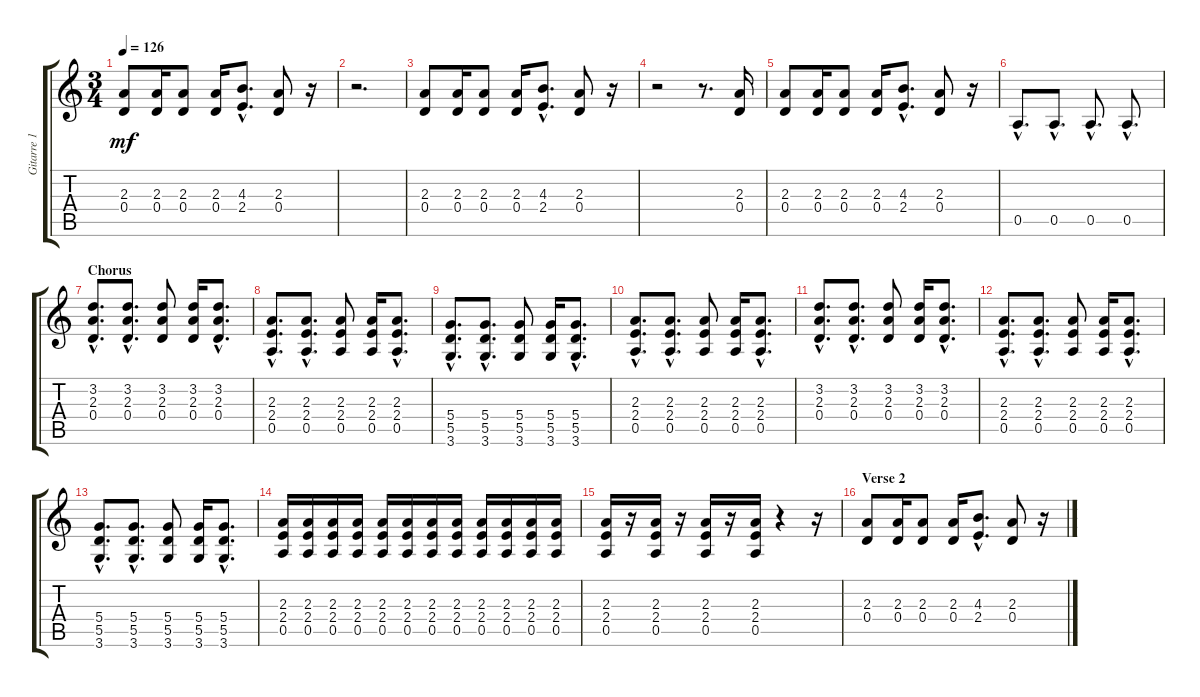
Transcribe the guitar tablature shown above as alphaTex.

\track ("Gitarre 1 - Farin Urlaub" "Gitarre 1 ") {instrument electricguitarclean}
\staff {score tabs}
\tuning (E4 B3 G3 D3 A2 E2) {hide}
\ts (3 4)
\tempo 126
\clef g2
\ks c
(2.3 0.4).8{dy mf} (2.3 0.4).16 (2.3 0.4).8 (2.3 0.4).16 (4.3{hac} 2.4).8{d} (2.3 0.4).8 r.16 |
r.2{d} |
(2.3 0.4).8 (2.3 0.4).16 (2.3 0.4).8 (2.3 0.4).16 (4.3{hac} 2.4).8{d} (2.3 0.4).8 r.16 |
r.2 r.8{d} (2.3 0.4).16 |
(2.3 0.4).8 (2.3 0.4).16 (2.3 0.4).8 (2.3 0.4).16 (4.3{hac} 2.4).8{d} (2.3 0.4).8 r.16 |
0.5{hac}.8{d} 0.5{hac}.8{d} 0.5{hac}.8{d} 0.5{hac}.8{d} |
\section ("" "Chorus")
(3.2{hac} 2.3{hac} 0.4{hac}).8{d} (3.2{hac} 2.3{hac} 0.4{hac}).8{d} (3.2 2.3 0.4).8 (3.2 2.3 0.4).16 (3.2{hac} 2.3{hac} 0.4{hac}).8{d} |
(2.3{hac} 2.4{hac} 0.5{hac}).8{d} (2.3{hac} 2.4{hac} 0.5{hac}).8{d} (2.3 2.4 0.5).8 (2.3 2.4 0.5).16 (2.3{hac} 2.4{hac} 0.5{hac}).8{d} |
(5.4{hac} 5.5{hac} 3.6{hac}).8{d} (5.4{hac} 5.5{hac} 3.6{hac}).8{d} (5.4 5.5 3.6).8 (5.4 5.5 3.6).16 (5.4{hac} 5.5{hac} 3.6{hac}).8{d} |
(2.3{hac} 2.4{hac} 0.5{hac}).8{d} (2.3{hac} 2.4{hac} 0.5{hac}).8{d} (2.3 2.4 0.5).8 (2.3 2.4 0.5).16 (2.3{hac} 2.4{hac} 0.5{hac}).8{d} |
(3.2{hac} 2.3{hac} 0.4{hac}).8{d} (3.2{hac} 2.3{hac} 0.4{hac}).8{d} (3.2 2.3 0.4).8 (3.2 2.3 0.4).16 (3.2{hac} 2.3{hac} 0.4{hac}).8{d} |
(2.3{hac} 2.4{hac} 0.5{hac}).8{d} (2.3{hac} 2.4{hac} 0.5{hac}).8{d} (2.3 2.4 0.5).8 (2.3 2.4 0.5).16 (2.3{hac} 2.4{hac} 0.5{hac}).8{d} |
(5.4{hac} 5.5{hac} 3.6{hac}).8{d} (5.4{hac} 5.5{hac} 3.6{hac}).8{d} (5.4 5.5 3.6).8 (5.4 5.5 3.6).16 (5.4{hac} 5.5{hac} 3.6{hac}).8{d} |
(2.3 2.4 0.5).16 (2.3 2.4 0.5).16 (2.3 2.4 0.5).16 (2.3 2.4 0.5).16 (2.3 2.4 0.5).16 (2.3 2.4 0.5).16 (2.3 2.4 0.5).16 (2.3 2.4 0.5).16 (2.3 2.4 0.5).16 (2.3 2.4 0.5).16 (2.3 2.4 0.5).16 (2.3 2.4 0.5).16 |
(2.3 2.4 0.5).16 r.16 (2.3 2.4 0.5).16 r.16 (2.3 2.4 0.5).16 r.16 (2.3 2.4 0.5).16 r.4 r.16 |
\section ("" "Verse 2")
(2.3 0.4).8 (2.3 0.4).16 (2.3 0.4).8 (2.3 0.4).16 (4.3{hac} 2.4).8{d} (2.3 0.4).8 r.16
